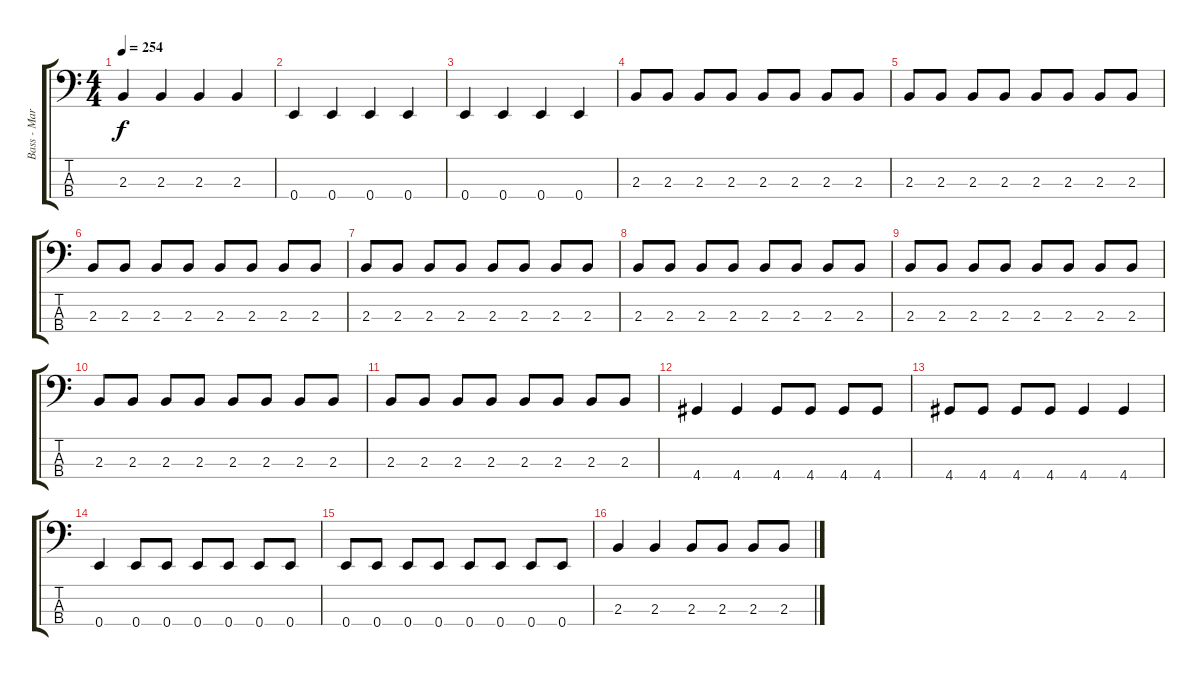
\track ("Bass - Mark Alan Hoppus" "Bass - Mar") {instrument electricbassfinger}
\staff {score tabs}
\tuning (G2 D2 A1 E1) {hide}
\ts (4 4)
\tempo 254
\clef f4
\ks c
2.3.4{dy f} 2.3.4 2.3.4 2.3.4 |
0.4.4 0.4.4 0.4.4 0.4.4 |
0.4.4 0.4.4 0.4.4 0.4.4 |
2.3.8 2.3.8 2.3.8 2.3.8 2.3.8 2.3.8 2.3.8 2.3.8 |
2.3.8 2.3.8 2.3.8 2.3.8 2.3.8 2.3.8 2.3.8 2.3.8 |
2.3.8 2.3.8 2.3.8 2.3.8 2.3.8 2.3.8 2.3.8 2.3.8 |
2.3.8 2.3.8 2.3.8 2.3.8 2.3.8 2.3.8 2.3.8 2.3.8 |
2.3.8 2.3.8 2.3.8 2.3.8 2.3.8 2.3.8 2.3.8 2.3.8 |
2.3.8 2.3.8 2.3.8 2.3.8 2.3.8 2.3.8 2.3.8 2.3.8 |
2.3.8 2.3.8 2.3.8 2.3.8 2.3.8 2.3.8 2.3.8 2.3.8 |
2.3.8 2.3.8 2.3.8 2.3.8 2.3.8 2.3.8 2.3.8 2.3.8 |
4.4.4 4.4.4 4.4.8 4.4.8 4.4.8 4.4.8 |
4.4.8 4.4.8 4.4.8 4.4.8 4.4.4 4.4.4 |
0.4.4 0.4.8 0.4.8 0.4.8 0.4.8 0.4.8 0.4.8 |
0.4.8 0.4.8 0.4.8 0.4.8 0.4.8 0.4.8 0.4.8 0.4.8 |
2.3.4 2.3.4 2.3.8 2.3.8 2.3.8 2.3.8
